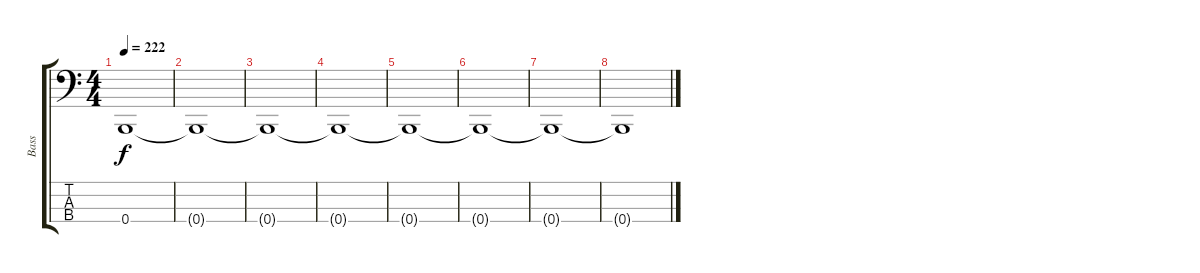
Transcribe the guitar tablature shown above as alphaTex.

\track ("Bass" "Bass") {instrument electricbasspick}
\staff {score tabs}
\tuning (E2 B1 Gb1 B0) {hide}
\ts (4 4)
\tempo 222
\clef f4
\ks c
0.4{t}.1{dy f volume 8} |
0.4{t}.1 |
0.4{t}.1 |
0.4{t}.1 |
0.4{t}.1 |
0.4{t}.1{volume 0} |
0.4{t}.1 |
0.4{t}.1
